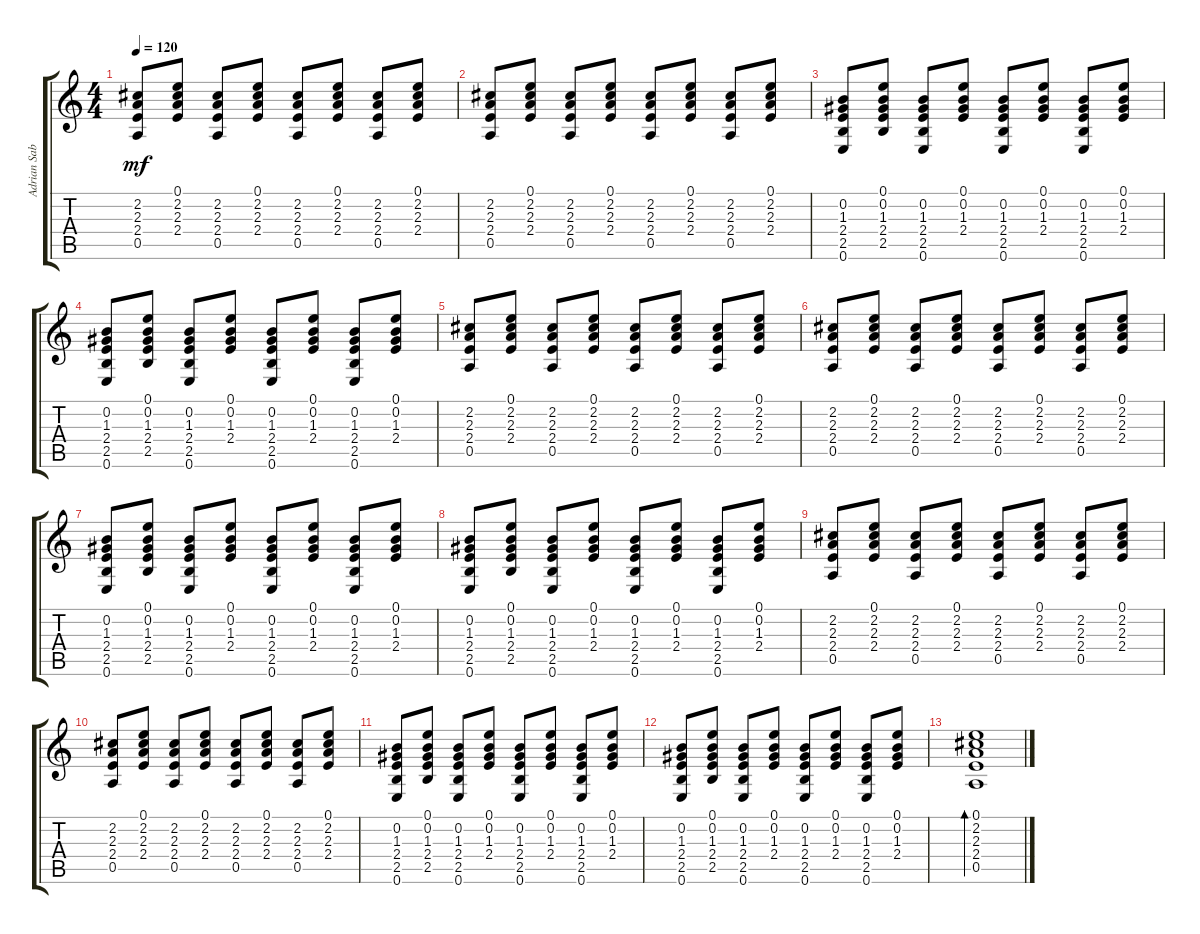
\track ("Adrian Sabbath" "Adrian Sab") {instrument acousticguitarsteel}
\staff {score tabs}
\tuning (E4 B3 G3 D3 A2 E2) {hide}
\ts (4 4)
\tempo 120
\clef g2
\ks c
(2.2 2.3 2.4 0.5).8{dy mf} (0.1 2.2 2.3 2.4).8 (2.2 2.3 2.4 0.5).8 (0.1 2.2 2.3 2.4).8 (2.2 2.3 2.4 0.5).8 (0.1 2.2 2.3 2.4).8 (2.2 2.3 2.4 0.5).8 (0.1 2.2 2.3 2.4).8 |
(2.2 2.3 2.4 0.5).8 (0.1 2.2 2.3 2.4).8 (2.2 2.3 2.4 0.5).8 (0.1 2.2 2.3 2.4).8 (2.2 2.3 2.4 0.5).8 (0.1 2.2 2.3 2.4).8 (2.2 2.3 2.4 0.5).8 (0.1 2.2 2.3 2.4).8 |
(0.2 1.3 2.4 2.5 0.6).8 (0.1 0.2 1.3 2.4 2.5).8 (0.2 1.3 2.4 2.5 0.6).8 (0.1 0.2 1.3 2.4).8 (0.2 1.3 2.4 2.5 0.6).8 (0.1 0.2 1.3 2.4).8 (0.2 1.3 2.4 2.5 0.6).8 (0.1 0.2 1.3 2.4).8 |
(0.2 1.3 2.4 2.5 0.6).8 (0.1 0.2 1.3 2.4 2.5).8 (0.2 1.3 2.4 2.5 0.6).8 (0.1 0.2 1.3 2.4).8 (0.2 1.3 2.4 2.5 0.6).8 (0.1 0.2 1.3 2.4).8 (0.2 1.3 2.4 2.5 0.6).8 (0.1 0.2 1.3 2.4).8 |
(2.2 2.3 2.4 0.5).8 (0.1 2.2 2.3 2.4).8 (2.2 2.3 2.4 0.5).8 (0.1 2.2 2.3 2.4).8 (2.2 2.3 2.4 0.5).8 (0.1 2.2 2.3 2.4).8 (2.2 2.3 2.4 0.5).8 (0.1 2.2 2.3 2.4).8 |
(2.2 2.3 2.4 0.5).8 (0.1 2.2 2.3 2.4).8 (2.2 2.3 2.4 0.5).8 (0.1 2.2 2.3 2.4).8 (2.2 2.3 2.4 0.5).8 (0.1 2.2 2.3 2.4).8 (2.2 2.3 2.4 0.5).8 (0.1 2.2 2.3 2.4).8 |
(0.2 1.3 2.4 2.5 0.6).8 (0.1 0.2 1.3 2.4 2.5).8 (0.2 1.3 2.4 2.5 0.6).8 (0.1 0.2 1.3 2.4).8 (0.2 1.3 2.4 2.5 0.6).8 (0.1 0.2 1.3 2.4).8 (0.2 1.3 2.4 2.5 0.6).8 (0.1 0.2 1.3 2.4).8 |
(0.2 1.3 2.4 2.5 0.6).8 (0.1 0.2 1.3 2.4 2.5).8 (0.2 1.3 2.4 2.5 0.6).8 (0.1 0.2 1.3 2.4).8 (0.2 1.3 2.4 2.5 0.6).8 (0.1 0.2 1.3 2.4).8 (0.2 1.3 2.4 2.5 0.6).8 (0.1 0.2 1.3 2.4).8 |
(2.2 2.3 2.4 0.5).8 (0.1 2.2 2.3 2.4).8 (2.2 2.3 2.4 0.5).8 (0.1 2.2 2.3 2.4).8 (2.2 2.3 2.4 0.5).8 (0.1 2.2 2.3 2.4).8 (2.2 2.3 2.4 0.5).8 (0.1 2.2 2.3 2.4).8 |
(2.2 2.3 2.4 0.5).8 (0.1 2.2 2.3 2.4).8 (2.2 2.3 2.4 0.5).8 (0.1 2.2 2.3 2.4).8 (2.2 2.3 2.4 0.5).8 (0.1 2.2 2.3 2.4).8 (2.2 2.3 2.4 0.5).8 (0.1 2.2 2.3 2.4).8 |
(0.2 1.3 2.4 2.5 0.6).8 (0.1 0.2 1.3 2.4 2.5).8 (0.2 1.3 2.4 2.5 0.6).8 (0.1 0.2 1.3 2.4).8 (0.2 1.3 2.4 2.5 0.6).8 (0.1 0.2 1.3 2.4).8 (0.2 1.3 2.4 2.5 0.6).8 (0.1 0.2 1.3 2.4).8 |
(0.2 1.3 2.4 2.5 0.6).8 (0.1 0.2 1.3 2.4 2.5).8 (0.2 1.3 2.4 2.5 0.6).8 (0.1 0.2 1.3 2.4).8 (0.2 1.3 2.4 2.5 0.6).8 (0.1 0.2 1.3 2.4).8 (0.2 1.3 2.4 2.5 0.6).8 (0.1 0.2 1.3 2.4).8 |
(0.1 2.2 2.3 2.4 0.5).1{bd 480}
